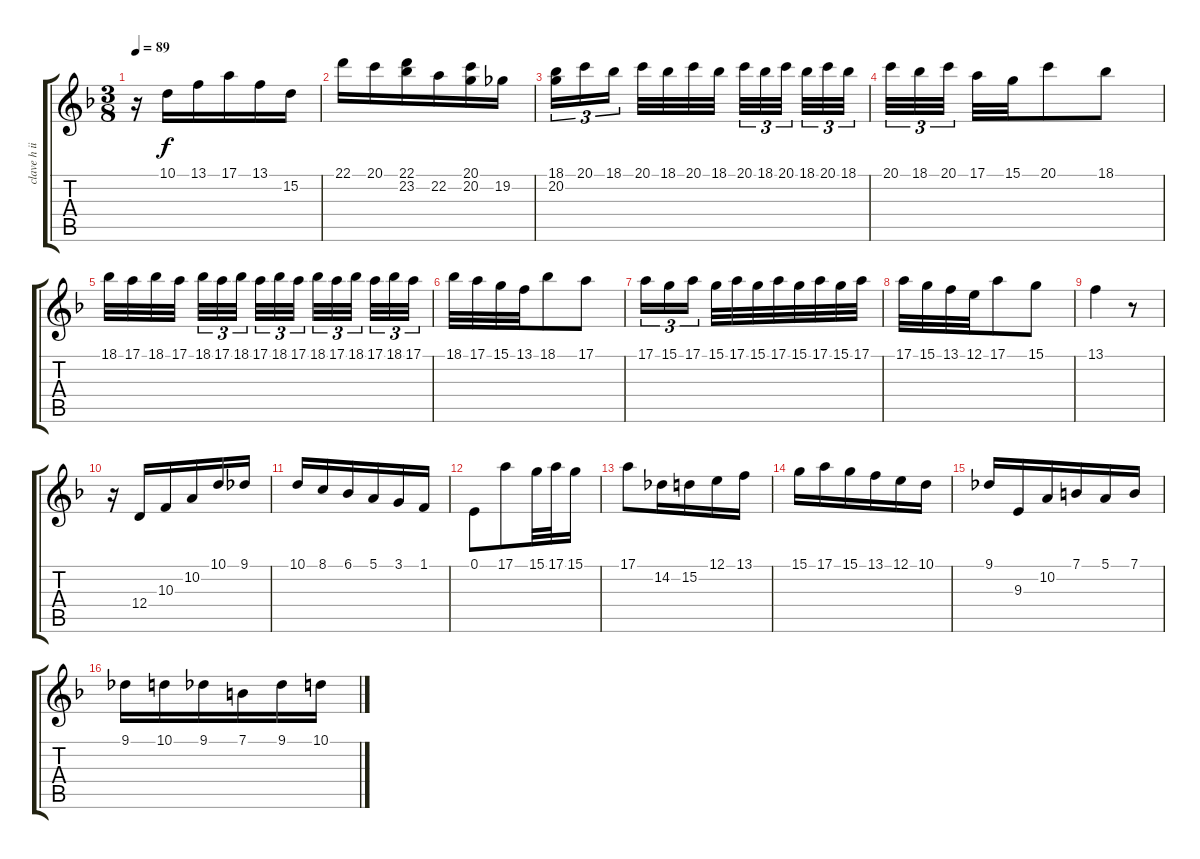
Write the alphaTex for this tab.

\track ("clave h ii" "clave h ii") {instrument harpsichord}
\staff {score tabs}
\tuning (E4 B3 G3 D3 A2 E2) {hide}
\ts (3 8)
\tempo 89
\clef g2
\ks dminor
r.16{dy f} 10.1.16 13.1.16 17.1.16 13.1.16 15.2.16 |
22.1.16 20.1.16 (22.1 23.2).16 22.2.16 (20.1 20.2).16 19.2.16 |
(18.1 20.2).16{tu (3 2)} 20.1.16{tu (3 2)} 18.1.16{tu (3 2)} 20.1.32 18.1.32 20.1.32 18.1.32 20.1.32{tu (3 2)} 18.1.32{tu (3 2)} 20.1.32{tu (3 2)} 18.1.32{tu (3 2)} 20.1.32{tu (3 2)} 18.1.32{tu (3 2)} |
20.1.32{tu (3 2)} 18.1.32{tu (3 2)} 20.1.32{tu (3 2)} 17.1.32 15.1.32 20.1.8 18.1.8 |
18.1.32 17.1.32 18.1.32 17.1.32 18.1.32{tu (3 2)} 17.1.32{tu (3 2)} 18.1.32{tu (3 2)} 17.1.32{tu (3 2)} 18.1.32{tu (3 2)} 17.1.32{tu (3 2)} 18.1.32{tu (3 2)} 17.1.32{tu (3 2)} 18.1.32{tu (3 2)} 17.1.32{tu (3 2)} 18.1.32{tu (3 2)} 17.1.32{tu (3 2)} |
18.1.32 17.1.32 15.1.32 13.1.32 18.1.8 17.1.8 |
17.1.16{tu (3 2)} 15.1.16{tu (3 2)} 17.1.16{tu (3 2)} 15.1.32 17.1.32 15.1.32 17.1.32 15.1.32 17.1.32 15.1.32 17.1.32 |
17.1.32 15.1.32 13.1.32 12.1.32 17.1.8 15.1.8 |
13.1.4 r.8 |
r.16 12.4.16 10.3.16 10.2.16 10.1.16 9.1.16 |
10.1.16 8.1.16 6.1.16 5.1.16 3.1.16 1.1.16 |
0.1.8 17.1.8 15.1.32 17.1.32 15.1.16 |
17.1.8 14.2.16 15.2.16 12.1.16 13.1.16 |
15.1.16 17.1.16 15.1.16 13.1.16 12.1.16 10.1.16 |
9.1.16 9.3.16 10.2.16 7.1.16 5.1.16 7.1.16 |
9.1.16 10.1.16 9.1.16 7.1.16 9.1.16 10.1.16
